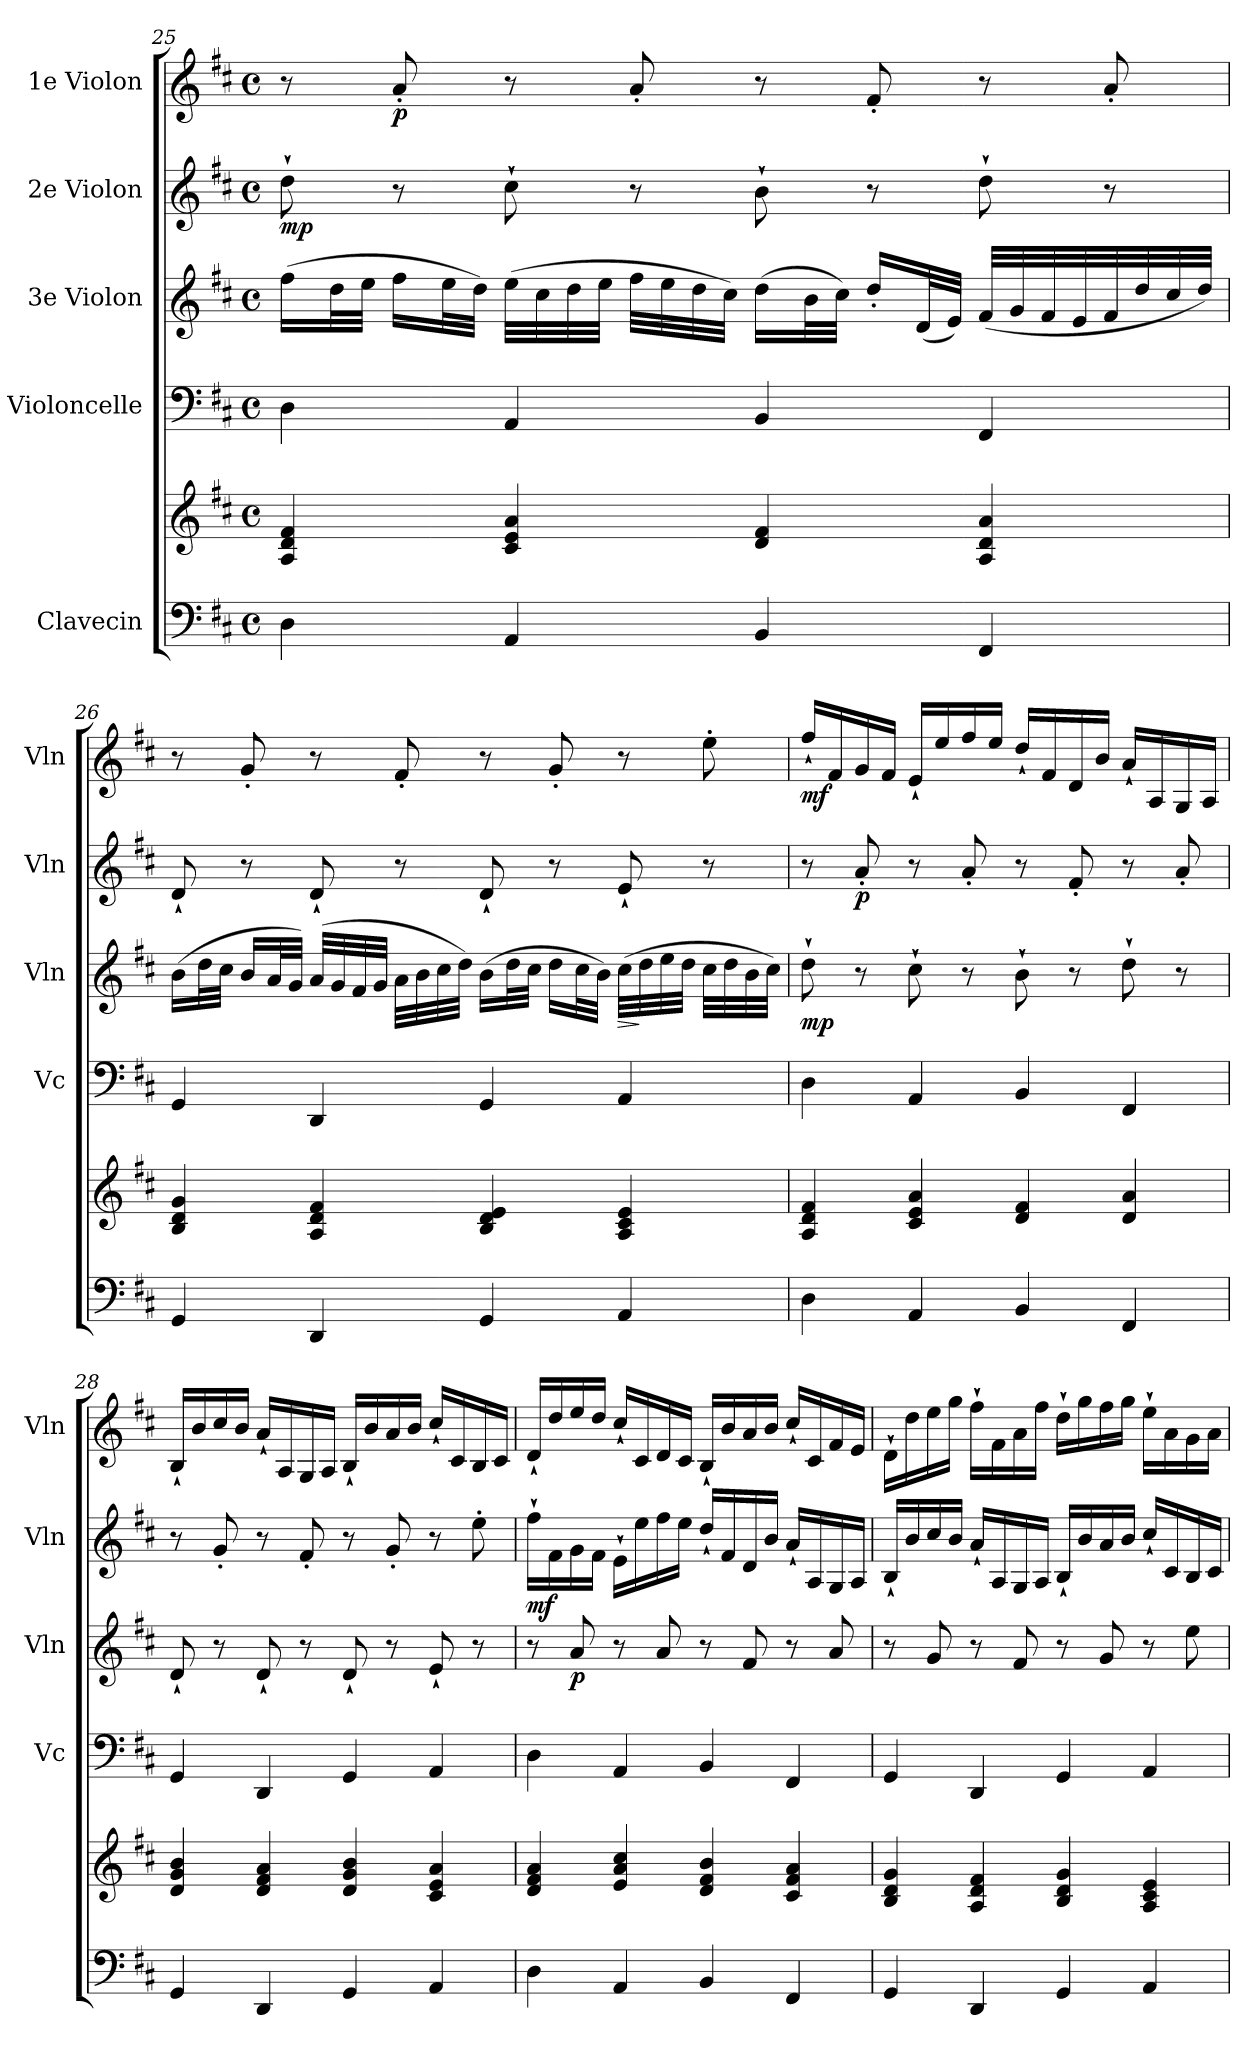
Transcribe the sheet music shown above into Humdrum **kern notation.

**kern	**kern	**kern	**kern	**dynam	**kern	**dynam	**kern	**dynam
*part5	*part5	*part4	*part3	*part3	*part2	*part2	*part1	*part1
*staff6	*staff5	*staff4	*staff3	*staff3	*staff2	*staff2	*staff1	*staff1
*I"Clavecin	*	*I"Violoncelle	*I"3e Violon	*	*I"2e Violon	*	*I"1e Violon	*
*	*	*I'Vc	*I'Vln	*	*I'Vln	*	*I'Vln	*
!!LO:PB:g=z
*clefF4	*clefG2	*clefF4	*clefG2	*	*clefG2	*	*clefG2	*
*k[f#c#]	*k[f#c#]	*k[f#c#]	*k[f#c#]	*	*k[f#c#]	*	*k[f#c#]	*
*M4/4	*M4/4	*M4/4	*M4/4	*	*M4/4	*	*M4/4	*
*met(c)	*met(c)	*met(c)	*met(c)	*	*met(c)	*	*met(c)	*
=25	=25	=25	=25	=25	=25	=25	=25	=25
!	!	!	!	!	!	!LO:DY:b	!	!
4D\	4A/ 4d/ 4f#/	4D\	(>16ff#\LL	.	8dd`\	mp	8r	.
.	.	.	32dd\L	.	.	.	.	.
.	.	.	32ee\JJJ	.	.	.	.	.
!	!	!	!	!	!	!	!	!LO:DY:b
.	.	.	16ff#\LL	.	8r	.	8a'/	p
.	.	.	32ee\L	.	.	.	.	.
.	.	.	32dd\JJJ)	.	.	.	.	.
4AA/	4c#/ 4e/ 4a/	4AA/	(>32ee\LLL	.	8cc#`\	.	8r	.
.	.	.	32cc#\	.	.	.	.	.
.	.	.	32dd\	.	.	.	.	.
.	.	.	32ee\JJJ	.	.	.	.	.
.	.	.	32ff#\LLL	.	8r	.	8a'/	.
.	.	.	32ee\	.	.	.	.	.
.	.	.	32dd\	.	.	.	.	.
.	.	.	32cc#\JJJ)	.	.	.	.	.
4BB/	4d/ 4f#/	4BB/	(16dd\LL	.	8b`\	.	8r	.
.	.	.	32b\L	.	.	.	.	.
.	.	.	32cc#\JJJ)	.	.	.	.	.
.	.	.	16dd'/LL	.	8r	.	8f#'/	.
.	.	.	(32d/L	.	.	.	.	.
.	.	.	32e/JJJ)	.	.	.	.	.
4FF#/	4A/ 4d/ 4a/	4FF#/	(32f#/LLL	.	8dd`\	.	8r	.
.	.	.	32g/	.	.	.	.	.
.	.	.	32f#/	.	.	.	.	.
.	.	.	32e/	.	.	.	.	.
.	.	.	32f#/	.	8r	.	8a'/	.
.	.	.	32dd/	.	.	.	.	.
.	.	.	32cc#/	.	.	.	.	.
.	.	.	32dd/JJJ)	.	.	.	.	.
!!LO:LB:g=z
=26	=26	=26	=26	=26	=26	=26	=26	=26
4GG/	4B/ 4d/ 4g/	4GG/	(>16b\LL	.	8d`/	.	8r	.
.	.	.	32dd\L	.	.	.	.	.
.	.	.	32cc#\JJJ	.	.	.	.	.
.	.	.	16b/LL	.	8r	.	8g'/	.
.	.	.	32a/L	.	.	.	.	.
.	.	.	32g/JJJ)	.	.	.	.	.
4DD/	4A/ 4d/ 4f#/	4DD/	(>32a/LLL	.	8d`/	.	8r	.
.	.	.	32g/	.	.	.	.	.
.	.	.	32f#/	.	.	.	.	.
.	.	.	32g/JJJ	.	.	.	.	.
.	.	.	32a\LLL	.	8r	.	8f#'/	.
.	.	.	32b\	.	.	.	.	.
.	.	.	32cc#\	.	.	.	.	.
.	.	.	32dd\JJJ)	.	.	.	.	.
4GG/	4B/ 4d/ 4e/	4GG/	(>16b\LL	.	8d`/	.	8r	.
.	.	.	32dd\L	.	.	.	.	.
.	.	.	32cc#\JJJ	.	.	.	.	.
.	.	.	16dd\LL	.	8r	.	8g'/	.
.	.	.	32cc#\L	.	.	.	.	.
.	.	.	32b\JJJ)	.	.	.	.	.
!	!	!	!	!LO:HP:b	!	!	!	!
4AA/	4A/ 4c#/ 4e/	4AA/	(>32cc#\LLL	>	8e`/	.	8r	.
.	.	.	32dd\	]	.	.	.	.
.	.	.	32ee\	.	.	.	.	.
.	.	.	32dd\JJJ	.	.	.	.	.
.	.	.	32cc#\LLL	.	8r	.	8ee'\	.
.	.	.	32dd\	.	.	.	.	.
.	.	.	32b\	.	.	.	.	.
.	.	.	32cc#\JJJ)	.	.	.	.	.
=27	=27	=27	=27	=27	=27	=27	=27	=27
!	!	!	!	!LO:DY:b	!	!	!	!LO:DY:b
4D\	4A/ 4d/ 4f#/	4D\	8dd`\	mp	8r	.	16ff#`/LL	mf
.	.	.	.	.	.	.	16f#/	.
!	!	!	!	!	!	!LO:DY:b	!	!
.	.	.	8r	.	8a'/	p	16g/	.
.	.	.	.	.	.	.	16f#/JJ	.
4AA/	4c#/ 4e/ 4a/	4AA/	8cc#`\	.	8r	.	16e`/LL	.
.	.	.	.	.	.	.	16ee/	.
.	.	.	8r	.	8a'/	.	16ff#/	.
.	.	.	.	.	.	.	16ee/JJ	.
4BB/	4d/ 4f#/	4BB/	8b`\	.	8r	.	16dd`/LL	.
.	.	.	.	.	.	.	16f#/	.
.	.	.	8r	.	8f#'/	.	16d/	.
.	.	.	.	.	.	.	16b/JJ	.
4FF#/	4d/ 4a/	4FF#/	8dd`\	.	8r	.	16a`/LL	.
.	.	.	.	.	.	.	16A/	.
.	.	.	8r	.	8a'/	.	16G/	.
.	.	.	.	.	.	.	16A/JJ	.
!!LO:PB:g=z
=28	=28	=28	=28	=28	=28	=28	=28	=28
4GG/	4d/ 4g/ 4b/	4GG/	8d`/	.	8r	.	16B`/LL	.
.	.	.	.	.	.	.	16b/	.
.	.	.	8r	.	8g'/	.	16cc#/	.
.	.	.	.	.	.	.	16b/JJ	.
4DD/	4d/ 4f#/ 4a/	4DD/	8d`/	.	8r	.	16a`/LL	.
.	.	.	.	.	.	.	16A/	.
.	.	.	8r	.	8f#'/	.	16G/	.
.	.	.	.	.	.	.	16A/JJ	.
4GG/	4d/ 4g/ 4b/	4GG/	8d`/	.	8r	.	16B`/LL	.
.	.	.	.	.	.	.	16b/	.
.	.	.	8r	.	8g'/	.	16a/	.
.	.	.	.	.	.	.	16b/JJ	.
4AA/	4c#/ 4e/ 4a/	4AA/	8e`/	.	8r	.	16cc#`/LL	.
.	.	.	.	.	.	.	16c#/	.
.	.	.	8r	.	8ee'\	.	16B/	.
.	.	.	.	.	.	.	16c#/JJ	.
=29	=29	=29	=29	=29	=29	=29	=29	=29
!	!	!	!	!	!	!LO:DY:b	!	!
4D\	4d/ 4f#/ 4a/	4D\	8r	.	16ff#`\LL	mf	16d`/LL	.
.	.	.	.	.	16f#\	.	16dd/	.
!	!	!	!	!LO:DY:b	!	!	!	!
.	.	.	8a/	p	16g\	.	16ee/	.
.	.	.	.	.	16f#\JJ	.	16dd/JJ	.
4AA/	4e/ 4a/ 4cc#/	4AA/	8r	.	16e`\LL	.	16cc#`/LL	.
.	.	.	.	.	16ee\	.	16c#/	.
.	.	.	8a/	.	16ff#\	.	16d/	.
.	.	.	.	.	16ee\JJ	.	16c#/JJ	.
4BB/	4d/ 4f#/ 4b/	4BB/	8r	.	16dd`/LL	.	16B`/LL	.
.	.	.	.	.	16f#/	.	16b/	.
.	.	.	8f#/	.	16d/	.	16a/	.
.	.	.	.	.	16b/JJ	.	16b/JJ	.
4FF#/	4c#/ 4f#/ 4a/	4FF#/	8r	.	16a`/LL	.	16cc#`/LL	.
.	.	.	.	.	16A/	.	16c#/	.
.	.	.	8a/	.	16G/	.	16f#/	.
.	.	.	.	.	16A/JJ	.	16e/JJ	.
!!LO:LB:g=z
=30	=30	=30	=30	=30	=30	=30	=30	=30
4GG/	4B/ 4d/ 4g/	4GG/	8r	.	16B`/LL	.	16d`\LL	.
.	.	.	.	.	16b/	.	16dd\	.
.	.	.	8g/	.	16cc#/	.	16ee\	.
.	.	.	.	.	16b/JJ	.	16gg\JJ	.
4DD/	4A/ 4d/ 4f#/	4DD/	8r	.	16a`/LL	.	16ff#`\LL	.
.	.	.	.	.	16A/	.	16f#\	.
.	.	.	8f#/	.	16G/	.	16a\	.
.	.	.	.	.	16A/JJ	.	16ff#\JJ	.
4GG/	4B/ 4d/ 4g/	4GG/	8r	.	16B`/LL	.	16dd`\LL	.
.	.	.	.	.	16b/	.	16gg\	.
.	.	.	8g/	.	16a/	.	16ff#\	.
.	.	.	.	.	16b/JJ	.	16gg\JJ	.
4AA/	4A/ 4c#/ 4e/	4AA/	8r	.	16cc#`/LL	.	16ee`\LL	.
.	.	.	.	.	16c#/	.	16a\	.
.	.	.	8ee\	.	16B/	.	16g\	.
.	.	.	.	.	16c#/JJ	.	16a\JJ	.
=	=	=	=	=	=	=	=	=
*-	*-	*-	*-	*-	*-	*-	*-	*-
